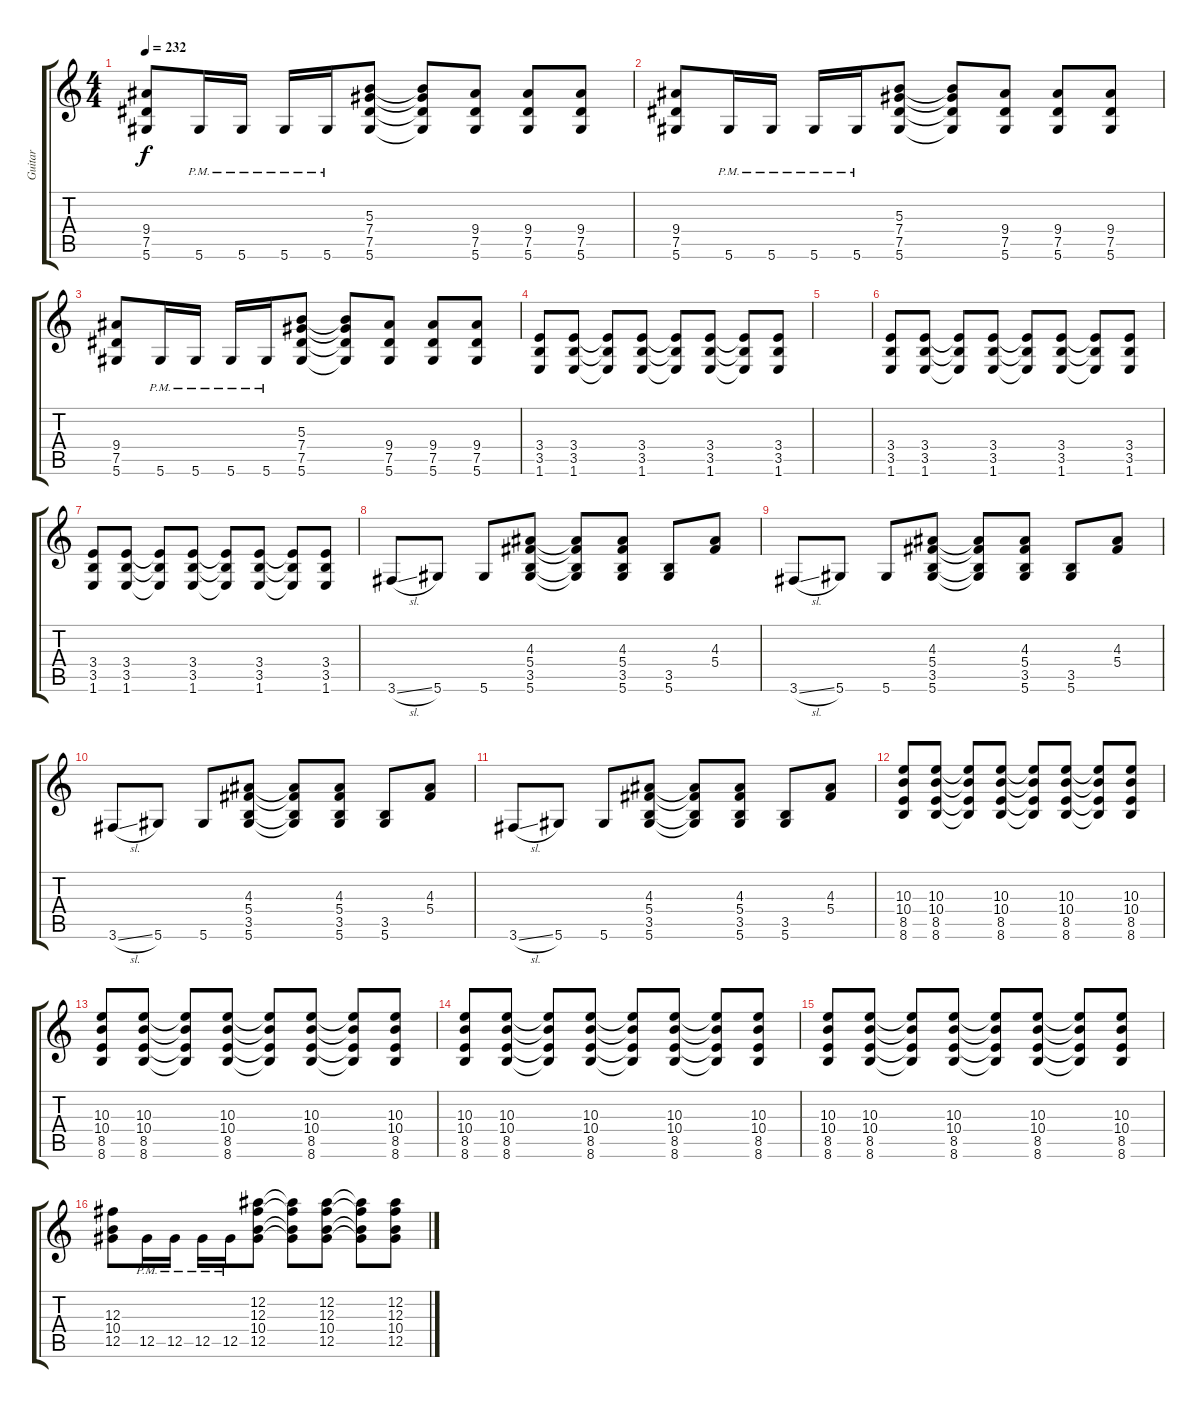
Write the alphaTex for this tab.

\track ("Guitar" "Guitar") {instrument distortionguitar}
\staff {score tabs}
\tuning (Eb4 Bb3 Gb3 Db3 Ab2 Eb2) {hide}
\ts (4 4)
\tempo 232
\clef g2
\ks c
(9.4 7.5 5.6).8{dy f} 5.6{pm}.16 5.6{pm}.16 5.6{pm}.16 5.6{pm}.16 (5.3 7.4 7.5 5.6).8 (5.3{t} 7.4{t} 7.5{t} 5.6{t}).8 (9.4 7.5 5.6).8 (9.4 7.5 5.6).8 (9.4 7.5 5.6).8 |
(9.4 7.5 5.6).8 5.6{pm}.16 5.6{pm}.16 5.6{pm}.16 5.6{pm}.16 (5.3 7.4 7.5 5.6).8 (5.3{t} 7.4{t} 7.5{t} 5.6{t}).8 (9.4 7.5 5.6).8 (9.4 7.5 5.6).8 (9.4 7.5 5.6).8 |
(9.4 7.5 5.6).8 5.6{pm}.16 5.6{pm}.16 5.6{pm}.16 5.6{pm}.16 (5.3 7.4 7.5 5.6).8 (5.3{t} 7.4{t} 7.5{t} 5.6{t}).8 (9.4 7.5 5.6).8 (9.4 7.5 5.6).8 (9.4 7.5 5.6).8 |
(3.4 3.5 1.6).8 (3.4 3.5 1.6).8 (3.4{t} 3.5{t} 1.6{t}).8 (3.4 3.5 1.6).8 (3.4{t} 3.5{t} 1.6{t}).8 (3.4 3.5 1.6).8 (3.4{t} 3.5{t} 1.6{t}).8 (3.4 3.5 1.6).8 |
|
(3.4 3.5 1.6).8 (3.4 3.5 1.6).8 (3.4{t} 3.5{t} 1.6{t}).8 (3.4 3.5 1.6).8 (3.4{t} 3.5{t} 1.6{t}).8 (3.4 3.5 1.6).8 (3.4{t} 3.5{t} 1.6{t}).8 (3.4 3.5 1.6).8 |
(3.4 3.5 1.6).8 (3.4 3.5 1.6).8 (3.4{t} 3.5{t} 1.6{t}).8 (3.4 3.5 1.6).8 (3.4{t} 3.5{t} 1.6{t}).8 (3.4 3.5 1.6).8 (3.4{t} 3.5{t} 1.6{t}).8 (3.4 3.5 1.6).8 |
3.6{sl}.8 5.6.8 5.6.8 (4.3 5.4 3.5 5.6).8 (4.3{t} 5.4{t} 3.5{t} 5.6{t}).8 (4.3 5.4 3.5 5.6).8 (3.5 5.6).8 (4.3 5.4).8 |
3.6{sl}.8 5.6.8 5.6.8 (4.3 5.4 3.5 5.6).8 (4.3{t} 5.4{t} 3.5{t} 5.6{t}).8 (4.3 5.4 3.5 5.6).8 (3.5 5.6).8 (4.3 5.4).8 |
3.6{sl}.8 5.6.8 5.6.8 (4.3 5.4 3.5 5.6).8 (4.3{t} 5.4{t} 3.5{t} 5.6{t}).8 (4.3 5.4 3.5 5.6).8 (3.5 5.6).8 (4.3 5.4).8 |
3.6{sl}.8 5.6.8 5.6.8 (4.3 5.4 3.5 5.6).8 (4.3{t} 5.4{t} 3.5{t} 5.6{t}).8 (4.3 5.4 3.5 5.6).8 (3.5 5.6).8 (4.3 5.4).8 |
(10.3 10.4 8.5 8.6).8 (10.3 10.4 8.5 8.6).8 (10.3{t} 10.4{t} 8.5{t} 8.6{t}).8 (10.3 10.4 8.5 8.6).8 (10.3{t} 10.4{t} 8.5{t} 8.6{t}).8 (10.3 10.4 8.5 8.6).8 (10.3{t} 10.4{t} 8.5{t} 8.6{t}).8 (10.3 10.4 8.5 8.6).8 |
(10.3 10.4 8.5 8.6).8 (10.3 10.4 8.5 8.6).8 (10.3{t} 10.4{t} 8.5{t} 8.6{t}).8 (10.3 10.4 8.5 8.6).8 (10.3{t} 10.4{t} 8.5{t} 8.6{t}).8 (10.3 10.4 8.5 8.6).8 (10.3{t} 10.4{t} 8.5{t} 8.6{t}).8 (10.3 10.4 8.5 8.6).8 |
(10.3 10.4 8.5 8.6).8 (10.3 10.4 8.5 8.6).8 (10.3{t} 10.4{t} 8.5{t} 8.6{t}).8 (10.3 10.4 8.5 8.6).8 (10.3{t} 10.4{t} 8.5{t} 8.6{t}).8 (10.3 10.4 8.5 8.6).8 (10.3{t} 10.4{t} 8.5{t} 8.6{t}).8 (10.3 10.4 8.5 8.6).8 |
(10.3 10.4 8.5 8.6).8 (10.3 10.4 8.5 8.6).8 (10.3{t} 10.4{t} 8.5{t} 8.6{t}).8 (10.3 10.4 8.5 8.6).8 (10.3{t} 10.4{t} 8.5{t} 8.6{t}).8 (10.3 10.4 8.5 8.6).8 (10.3{t} 10.4{t} 8.5{t} 8.6{t}).8 (10.3 10.4 8.5 8.6).8 |
(12.3 10.4 12.5).8 12.5{pm}.16 12.5{pm}.16 12.5{pm}.16 12.5{pm}.16 (12.2 12.3 10.4 12.5).8 (12.2{t} 12.3{t} 10.4{t} 12.5{t}).8 (12.2 12.3 10.4 12.5).8 (12.2{t} 12.3{t} 10.4{t} 12.5{t}).8 (12.2 12.3 10.4 12.5).8
